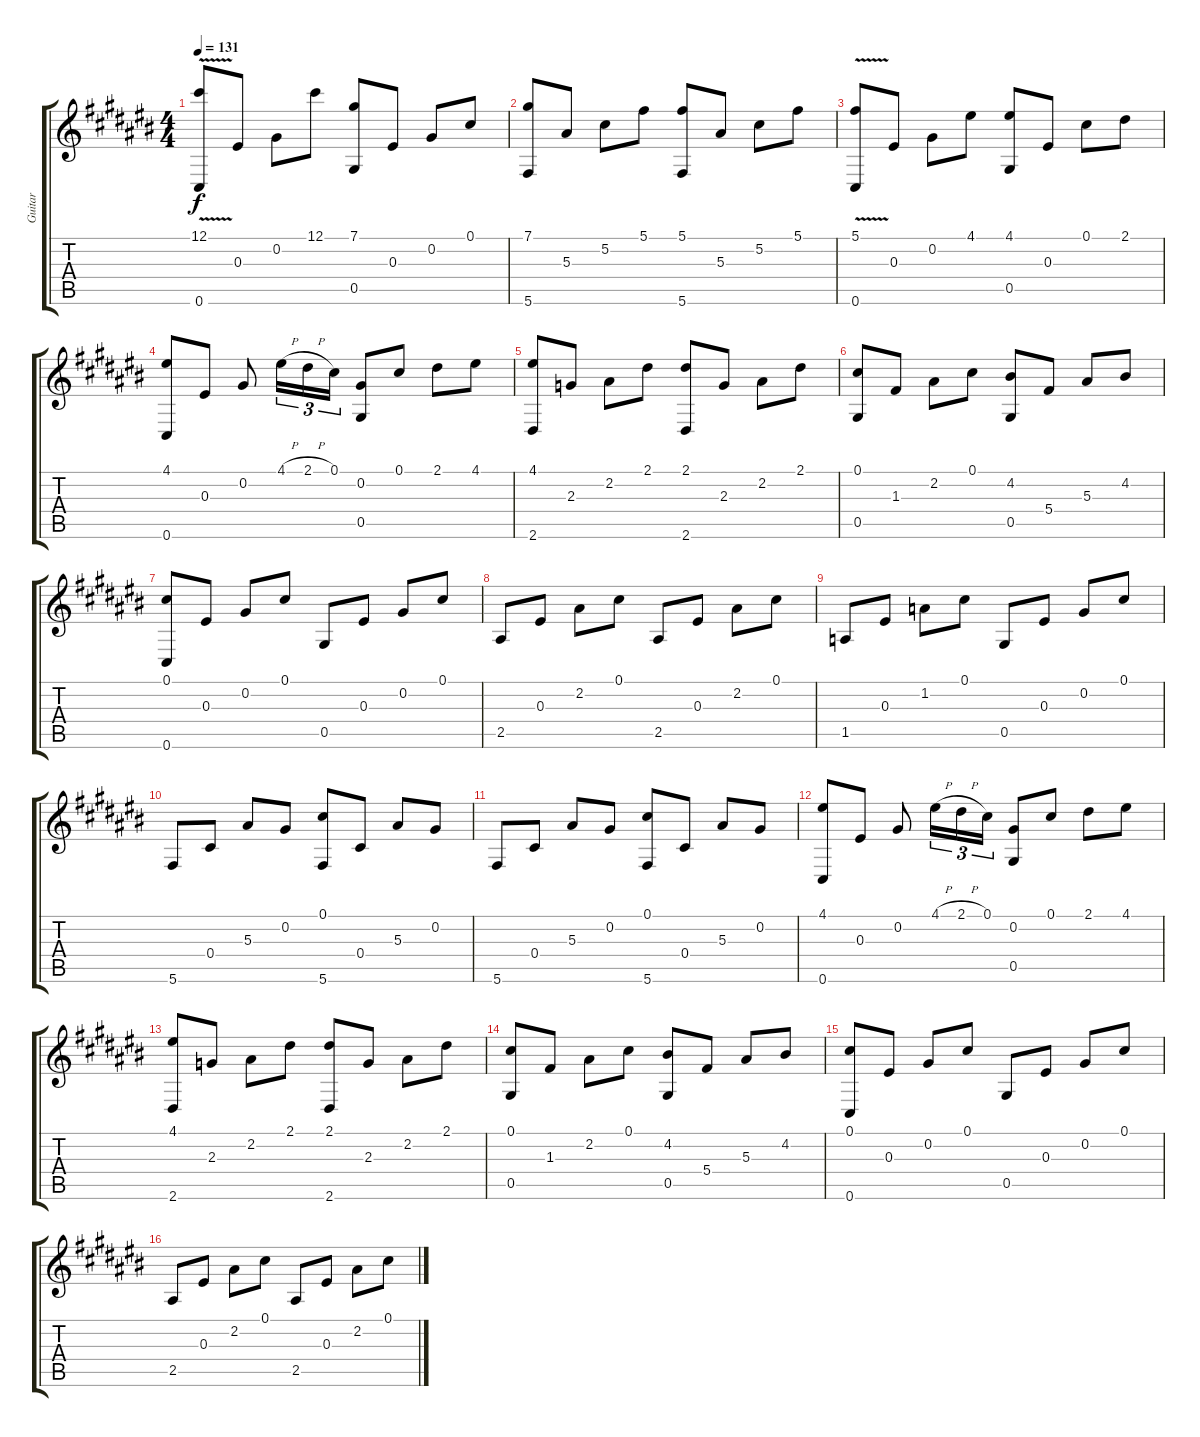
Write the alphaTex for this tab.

\track ("Guitar" "Guitar") {instrument acousticguitarsteel}
\staff {score tabs}
\tuning (Db4 Ab3 F3 Db3 Ab2 Db2) {hide}
\ts (4 4)
\tempo 131
\clef g2
\ks c#
(12.1{v} 0.6).8{dy f} 0.3.8 0.2.8 12.1.8 (7.1 0.5).8 0.3.8 0.2.8 0.1.8 |
(7.1 5.6).8 5.3.8 5.2.8 5.1.8 (5.1 5.6).8 5.3.8 5.2.8 5.1.8 |
(5.1{v} 0.6).8 0.3.8 0.2.8 4.1.8 (4.1 0.5).8 0.3.8 0.1.8 2.1.8 |
(4.1 0.6).8 0.3.8 0.2.8 4.1{h}.16{tu (3 2)} 2.1{h}.16{tu (3 2)} 0.1.16{tu (3 2)} (0.2 0.5).8 0.1.8 2.1.8 4.1.8 |
(4.1 2.6).8 2.3.8 2.2.8 2.1.8 (2.1 2.6).8 2.3.8 2.2.8 2.1.8 |
(0.1 0.5).8 1.3.8 2.2.8 0.1.8 (4.2 0.5).8 5.4.8 5.3.8 4.2.8 |
(0.1 0.6).8 0.3.8 0.2.8 0.1.8 0.5.8 0.3.8 0.2.8 0.1.8 |
2.5.8 0.3.8 2.2.8 0.1.8 2.5.8 0.3.8 2.2.8 0.1.8 |
1.5.8 0.3.8 1.2.8 0.1.8 0.5.8 0.3.8 0.2.8 0.1.8 |
5.6.8 0.4.8 5.3.8 0.2.8 (0.1 5.6).8 0.4.8 5.3.8 0.2.8 |
5.6.8 0.4.8 5.3.8 0.2.8 (0.1 5.6).8 0.4.8 5.3.8 0.2.8 |
(4.1 0.6).8 0.3.8 0.2.8 4.1{h}.16{tu (3 2)} 2.1{h}.16{tu (3 2)} 0.1.16{tu (3 2)} (0.2 0.5).8 0.1.8 2.1.8 4.1.8 |
(4.1 2.6).8 2.3.8 2.2.8 2.1.8 (2.1 2.6).8 2.3.8 2.2.8 2.1.8 |
(0.1 0.5).8 1.3.8 2.2.8 0.1.8 (4.2 0.5).8 5.4.8 5.3.8 4.2.8 |
(0.1 0.6).8 0.3.8 0.2.8 0.1.8 0.5.8 0.3.8 0.2.8 0.1.8 |
2.5.8 0.3.8 2.2.8 0.1.8 2.5.8 0.3.8 2.2.8 0.1.8
